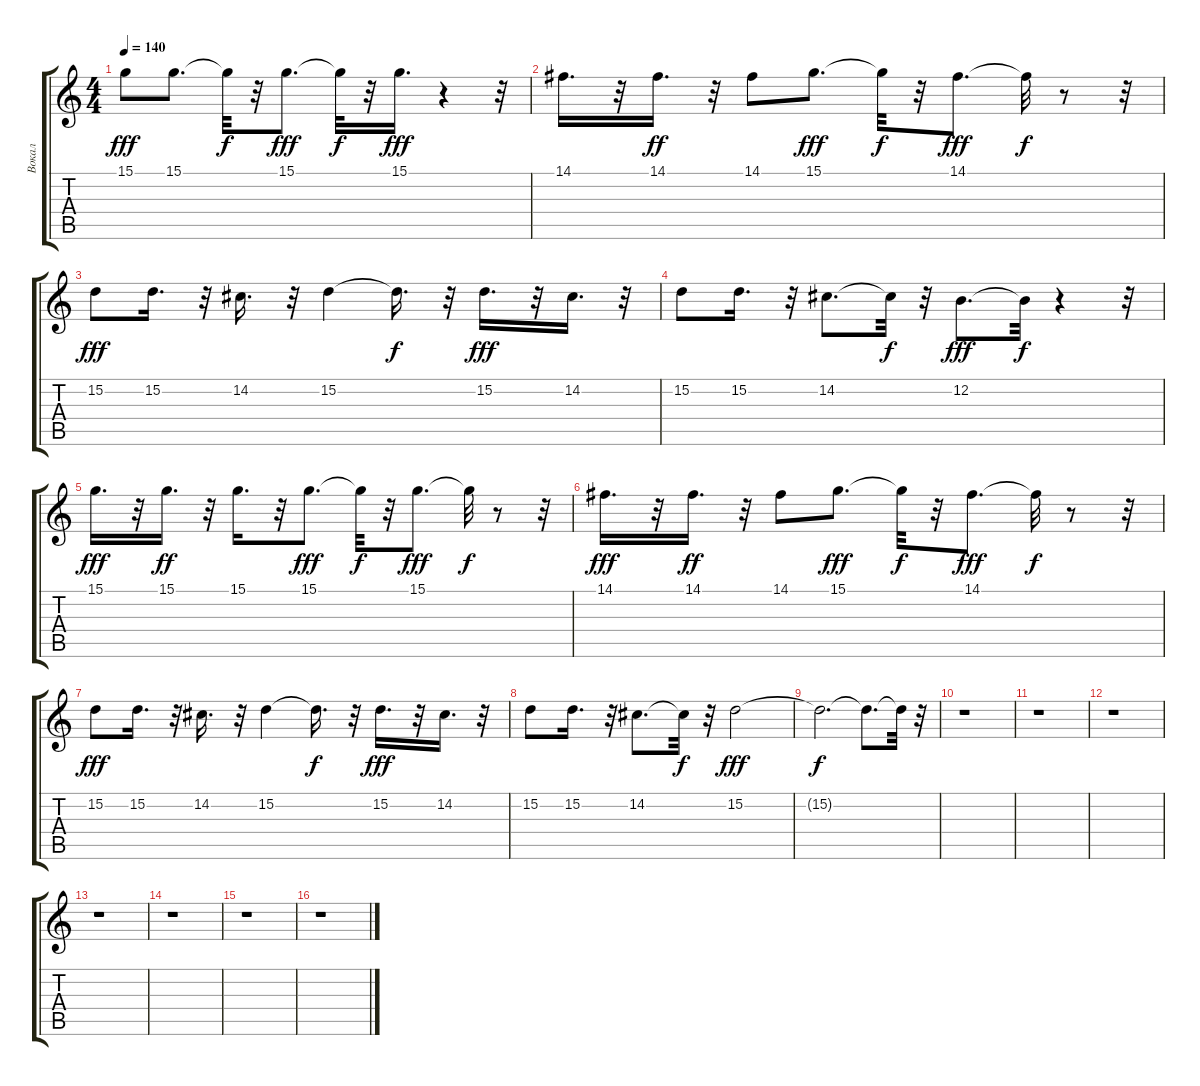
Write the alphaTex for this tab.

\track ("Вокал" "Вокал") {instrument fx5brightness}
\staff {score tabs}
\tuning (E4 B3 G3 D3 A2 E2) {hide}
\ts (4 4)
\tempo 140
\clef g2
\ks c
15.1.8{dy fff} 15.1.8{d} 15.1{t}.32{dy f} r.32 15.1.8{d dy fff} 15.1{t}.32{dy f} r.32 15.1.16{d dy fff} r.4 r.32 |
14.1.16{d} r.32 14.1.16{d dy ff} r.32 14.1.8 15.1.8{d dy fff} 15.1{t}.32{dy f} r.32 14.1.8{d dy fff} 14.1{t}.32{dy f} r.8 r.32 |
15.2.8{dy fff} 15.2.16{d} r.32 14.2.16{d} r.32 15.2.4 15.2{t}.16{d dy f} r.32 15.2.16{d dy fff} r.32 14.2.16{d} r.32 |
15.2.8 15.2.16{d} r.32 14.2.8{d} 14.2{t}.32{dy f} r.32 12.2.8{d dy fff} 12.2{t}.32{dy f} r.4 r.32 |
15.1.16{d dy fff volume 15} r.32 15.1.16{d dy ff} r.32 15.1.16{d} r.32 15.1.8{d dy fff} 15.1{t}.32{dy f} r.32 15.1.8{d dy fff} 15.1{t}.32{dy f} r.8 r.32 |
14.1.16{d dy fff} r.32 14.1.16{d dy ff} r.32 14.1.8 15.1.8{d dy fff} 15.1{t}.32{dy f} r.32 14.1.8{d dy fff} 14.1{t}.32{dy f} r.8 r.32 |
15.2.8{dy fff} 15.2.16{d} r.32 14.2.16{d} r.32 15.2.4 15.2{t}.16{d dy f} r.32 15.2.16{d dy fff} r.32 14.2.16{d} r.32 |
15.2.8 15.2.16{d} r.32 14.2.8{d} 14.2{t}.32{dy f} r.32 15.2.2{dy fff} |
15.2{t}.2{d dy f} 15.2{t}.8{d} 15.2{t}.32 r.32 |
r.1 |
r.1 |
r.1 |
r.1 |
r.1 |
r.1 |
r.1
